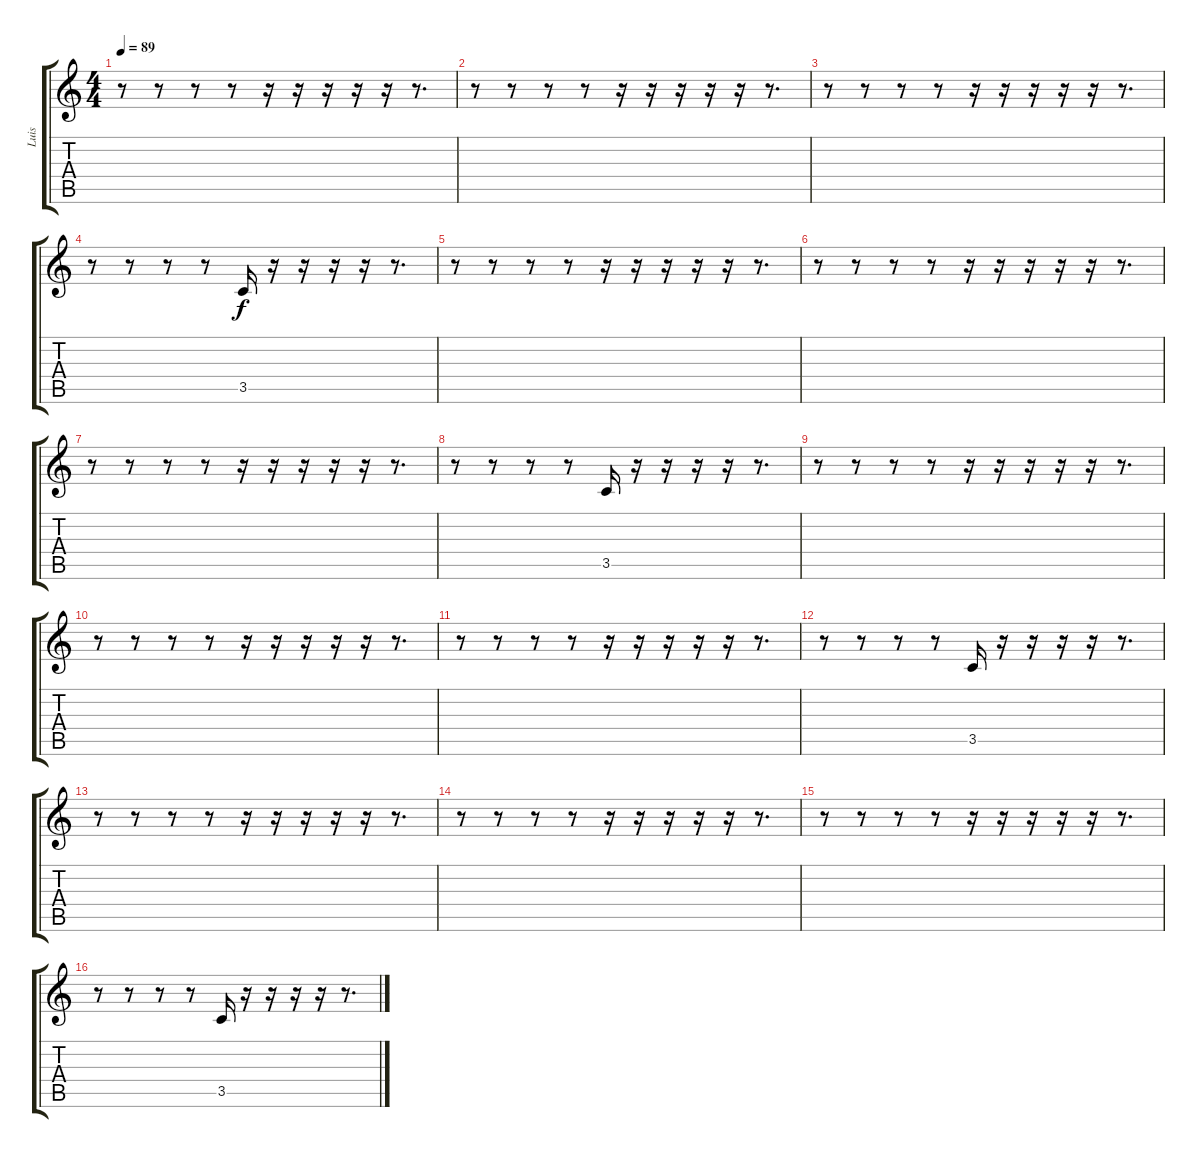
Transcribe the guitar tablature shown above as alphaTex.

\track ("Luis" "Luis") {instrument fretlessbass}
\staff {score tabs}
\tuning (E4 B3 G3 D3 A2 E2) {hide}
\ts (4 4)
\tempo 89
\clef g2
\ks c
r.8{dy f} r.8 r.8 r.8 r.16 r.16 r.16 r.16 r.16 r.8{d} |
r.8 r.8 r.8 r.8 r.16 r.16 r.16 r.16 r.16 r.8{d} |
r.8 r.8 r.8 r.8 r.16 r.16 r.16 r.16 r.16 r.8{d} |
r.8 r.8 r.8 r.8 3.5.16 r.16 r.16 r.16 r.16 r.8{d} |
r.8 r.8 r.8 r.8 r.16 r.16 r.16 r.16 r.16 r.8{d} |
r.8 r.8 r.8 r.8 r.16 r.16 r.16 r.16 r.16 r.8{d} |
r.8 r.8 r.8 r.8 r.16 r.16 r.16 r.16 r.16 r.8{d} |
r.8 r.8 r.8 r.8 3.5.16 r.16 r.16 r.16 r.16 r.8{d} |
r.8 r.8 r.8 r.8 r.16 r.16 r.16 r.16 r.16 r.8{d} |
r.8 r.8 r.8 r.8 r.16 r.16 r.16 r.16 r.16 r.8{d} |
r.8 r.8 r.8 r.8 r.16 r.16 r.16 r.16 r.16 r.8{d} |
r.8 r.8 r.8 r.8 3.5.16 r.16 r.16 r.16 r.16 r.8{d} |
r.8 r.8 r.8 r.8 r.16 r.16 r.16 r.16 r.16 r.8{d} |
r.8 r.8 r.8 r.8 r.16 r.16 r.16 r.16 r.16 r.8{d} |
r.8 r.8 r.8 r.8 r.16 r.16 r.16 r.16 r.16 r.8{d} |
r.8 r.8 r.8 r.8 3.5.16 r.16 r.16 r.16 r.16 r.8{d}
